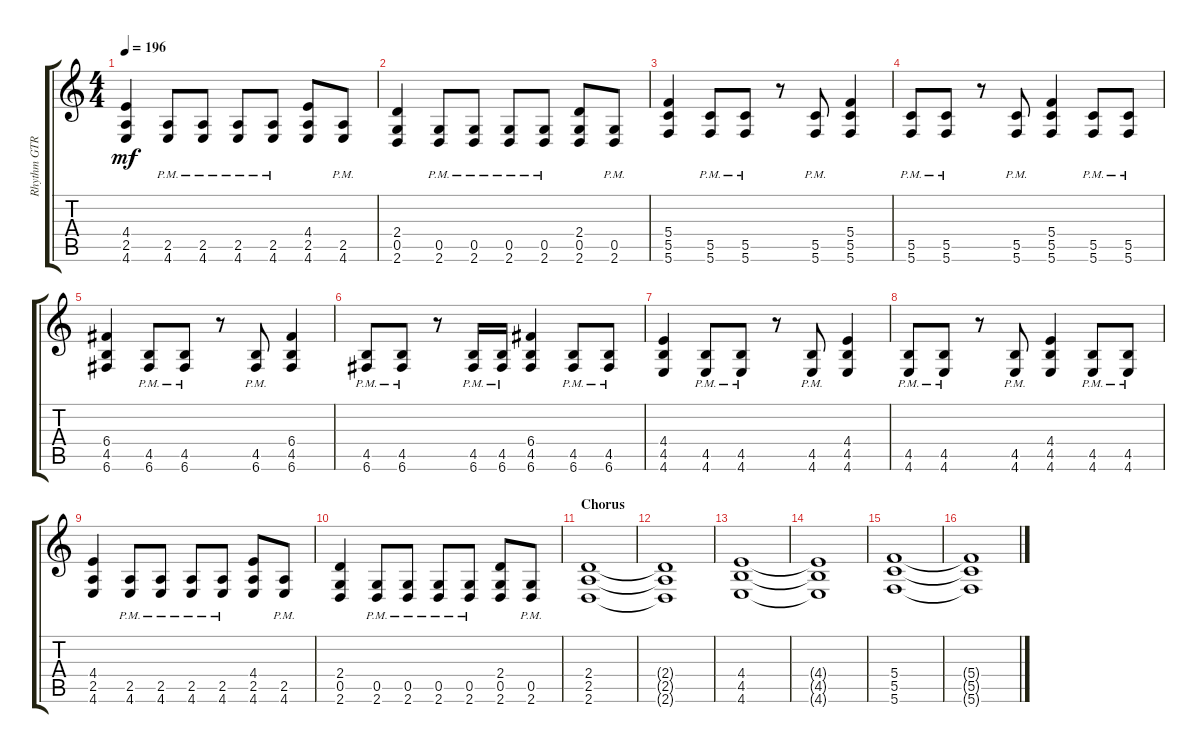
\track ("Rhythm GTR 2" "Rhythm GTR") {instrument distortionguitar}
\staff {score tabs}
\tuning (D4 A3 F3 C3 G2 C2) {hide}
\ts (4 4)
\tempo 196
\clef g2
\ks aminor
(4.4 2.5 4.6).4{dy mf} (2.5{pm} 4.6{pm}).8 (2.5{pm} 4.6{pm}).8 (2.5{pm} 4.6{pm}).8 (2.5{pm} 4.6{pm}).8 (4.4 2.5 4.6).8 (2.5{pm} 4.6{pm}).8 |
(2.4 0.5 2.6).4 (0.5{pm} 2.6{pm}).8 (0.5{pm} 2.6{pm}).8 (0.5{pm} 2.6{pm}).8 (0.5{pm} 2.6{pm}).8 (2.4 0.5 2.6).8 (0.5{pm} 2.6{pm}).8 |
(5.4 5.5 5.6).4 (5.5{pm} 5.6{pm}).8 (5.5{pm} 5.6{pm}).8 r.8 (5.5{pm} 5.6{pm}).8 (5.4 5.5 5.6).4 |
(5.5{pm} 5.6{pm}).8 (5.5{pm} 5.6{pm}).8 r.8 (5.5{pm} 5.6{pm}).8 (5.4 5.5 5.6).4 (5.5{pm} 5.6{pm}).8 (5.5{pm} 5.6{pm}).8 |
(6.4 4.5 6.6).4 (4.5{pm} 6.6{pm}).8 (4.5{pm} 6.6{pm}).8 r.8 (4.5{pm} 6.6{pm}).8 (6.4 4.5 6.6).4 |
(4.5{pm} 6.6{pm}).8 (4.5{pm} 6.6{pm}).8 r.8 (4.5{pm} 6.6{pm}).16 (4.5{pm} 6.6{pm}).16 (6.4 4.5 6.6).4 (4.5{pm} 6.6{pm}).8 (4.5{pm} 6.6{pm}).8 |
(4.4 4.5 4.6).4 (4.5{pm} 4.6{pm}).8 (4.5{pm} 4.6{pm}).8 r.8 (4.5{pm} 4.6{pm}).8 (4.4 4.5 4.6).4 |
(4.5{pm} 4.6{pm}).8 (4.5{pm} 4.6{pm}).8 r.8 (4.5{pm} 4.6{pm}).8 (4.4 4.5 4.6).4 (4.5{pm} 4.6{pm}).8 (4.5{pm} 4.6{pm}).8 |
(4.4 2.5 4.6).4 (2.5{pm} 4.6{pm}).8 (2.5{pm} 4.6{pm}).8 (2.5{pm} 4.6{pm}).8 (2.5{pm} 4.6{pm}).8 (4.4 2.5 4.6).8 (2.5{pm} 4.6{pm}).8 |
(2.4 0.5 2.6).4 (0.5{pm} 2.6{pm}).8 (0.5{pm} 2.6{pm}).8 (0.5{pm} 2.6{pm}).8 (0.5{pm} 2.6{pm}).8 (2.4 0.5 2.6).8 (0.5{pm} 2.6{pm}).8 |
\section ("" "Chorus")
(2.4 2.5 2.6).1 |
(2.4{t} 2.5{t} 2.6{t}).1 |
(4.4 4.5 4.6).1 |
(4.4{t} 4.5{t} 4.6{t}).1 |
(5.4 5.5 5.6).1 |
(5.4{t} 5.5{t} 5.6{t}).1
